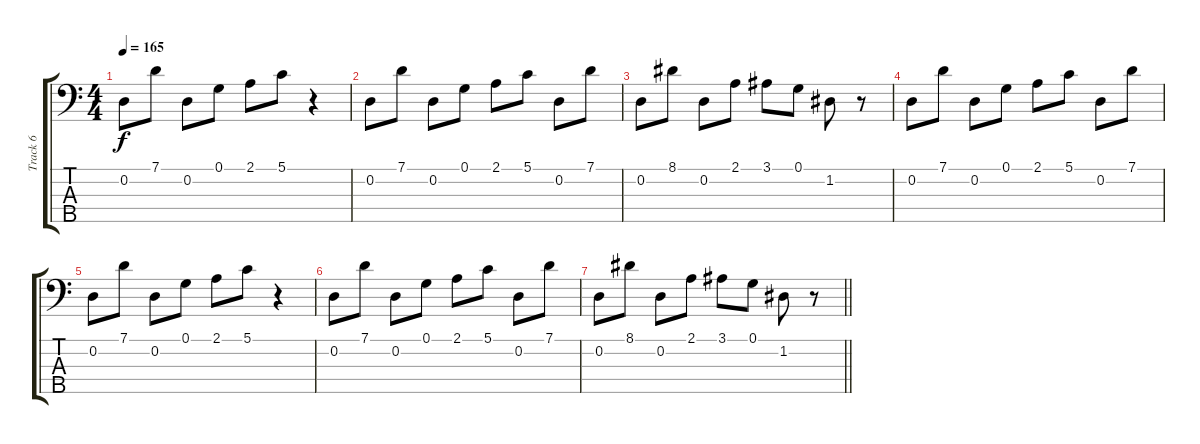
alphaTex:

\track ("Track 6" "Track 6") {instrument electricbassfinger}
\staff {score tabs}
\tuning (G2 D2 A1 E1 B0) {hide}
\ts (4 4)
\tempo 165
\clef f4
\ks c
0.2.8{dy f} 7.1.8 0.2.8 0.1.8 2.1.8 5.1.8 r.4 |
0.2.8 7.1.8 0.2.8 0.1.8 2.1.8 5.1.8 0.2.8 7.1.8 |
0.2.8 8.1.8 0.2.8 2.1.8 3.1.8 0.1.8 1.2.8 r.8 |
0.2.8 7.1.8 0.2.8 0.1.8 2.1.8 5.1.8 0.2.8 7.1.8 |
0.2.8 7.1.8 0.2.8 0.1.8 2.1.8 5.1.8 r.4 |
0.2.8 7.1.8 0.2.8 0.1.8 2.1.8 5.1.8 0.2.8 7.1.8 |
\barLineRight lightlight
0.2.8 8.1.8 0.2.8 2.1.8 3.1.8 0.1.8 1.2.8 r.8
